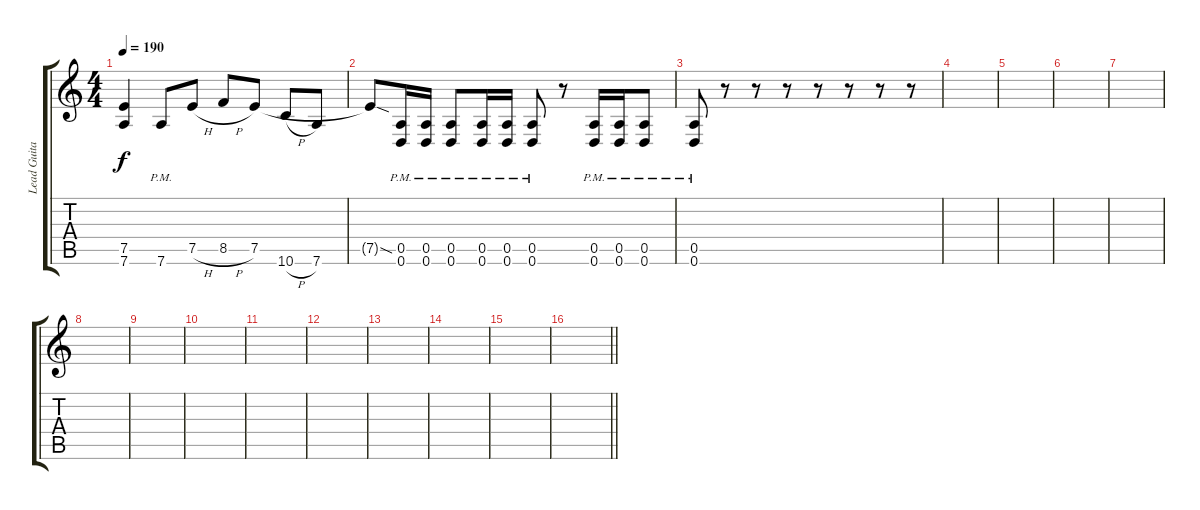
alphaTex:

\track ("Lead Guitar" "Lead Guita") {instrument distortionguitar}
\staff {score tabs}
\tuning (E4 B3 G3 D3 A2 D2) {hide}
\ts (4 4)
\tempo 190
\clef g2
\ks c
(7.5 7.6).4{dy f} 7.6{pm}.8 7.5{h}.8 8.5{h}.8 7.5.8 10.6{h}.8 7.6.8 |
7.5{sod t}.8 (0.5{pm} 0.6{pm}).16 (0.5{pm} 0.6{pm}).16 (0.5{pm} 0.6{pm}).8 (0.5{pm} 0.6{pm}).16 (0.5{pm} 0.6{pm}).16 (0.5{pm} 0.6{pm}).8 r.8 (0.5{pm} 0.6{pm}).16 (0.5{pm} 0.6{pm}).16 (0.5{pm} 0.6{pm}).8 |
(0.5{pm} 0.6{pm}).8 r.8 r.8 r.8 r.8 r.8 r.8 r.8 |
|
|
|
|
|
|
|
|
|
|
|
|
\barLineRight lightlight
